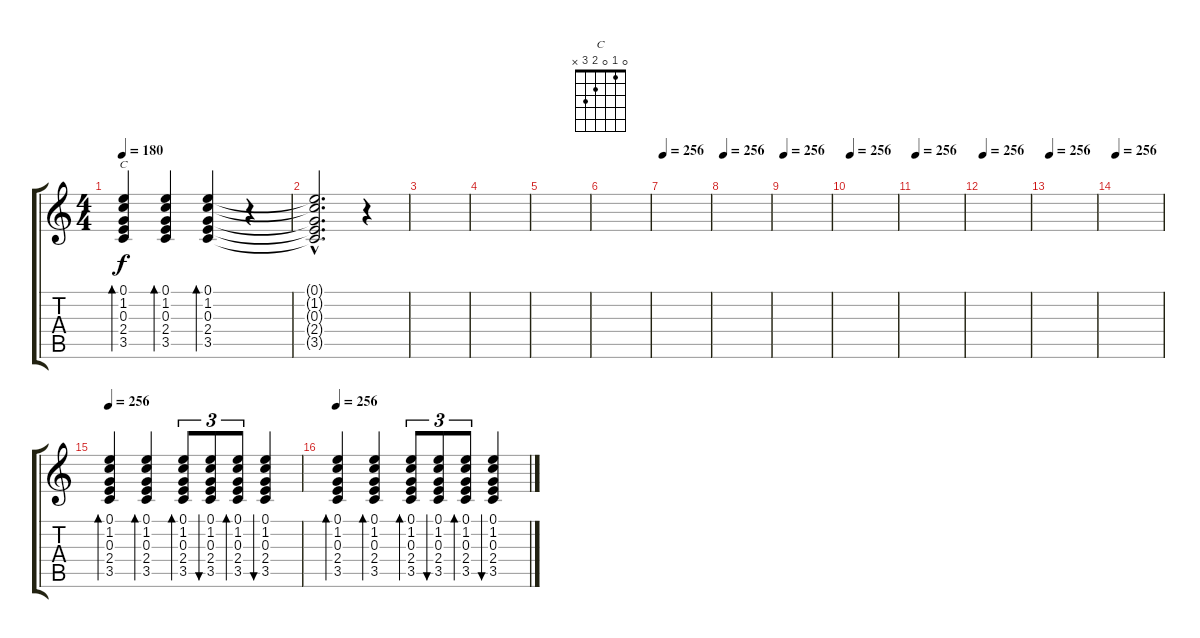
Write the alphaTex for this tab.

\track "" {instrument acousticguitarsteel}
\staff {score tabs}
\tuning (E4 B3 G3 D3 A2 E2) {hide}
\chord ("C" 0 1 0 2 3 x)
\ts (4 4)
\tempo 180
\clef g2
\ks c
(0.1 1.2 0.3 2.4 3.5).4{bd 60 ch "C" dy f} (0.1 1.2 0.3 2.4 3.5).4{bd 60} (0.1 1.2 0.3 2.4 3.5).4{bd 60} r.4 |
(0.1{hac t} 1.2{hac t} 0.3{hac t} 2.4{hac t} 3.5{hac t}).2{d} r.4 |
|
|
|
|
\tempo 256
|
\tempo 256
|
\tempo 256
|
\tempo 256
|
\tempo 256
|
\tempo 256
|
\tempo 256
|
\tempo 256
|
\tempo 256
(0.1 1.2 0.3 2.4 3.5).4{bd 30} (0.1 1.2 0.3 2.4 3.5).4{bd 30} (0.1 1.2 0.3 2.4 3.5).8{tu (3 2) bd 30} (0.1 1.2 0.3 2.4 3.5).8{tu (3 2) bu 30} (0.1 1.2 0.3 2.4 3.5).8{tu (3 2) bd 30} (0.1 1.2 0.3 2.4 3.5).4{bu 30} |
\tempo 256
(0.1 1.2 0.3 2.4 3.5).4{bd 30} (0.1 1.2 0.3 2.4 3.5).4{bd 30} (0.1 1.2 0.3 2.4 3.5).8{tu (3 2) bd 30} (0.1 1.2 0.3 2.4 3.5).8{tu (3 2) bu 30} (0.1 1.2 0.3 2.4 3.5).8{tu (3 2) bd 30} (0.1 1.2 0.3 2.4 3.5).4{bu 30}
